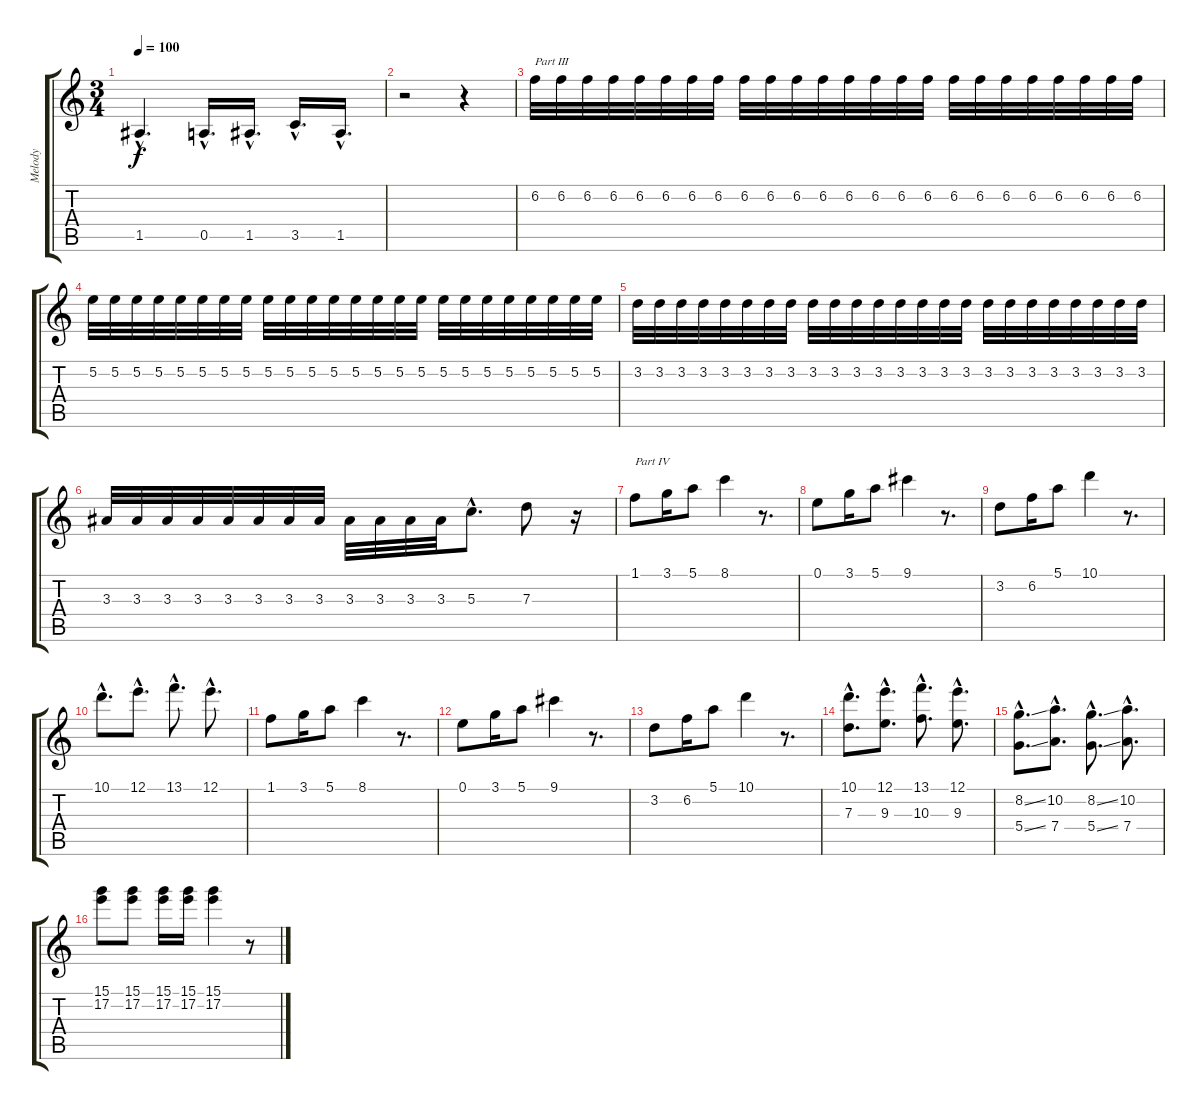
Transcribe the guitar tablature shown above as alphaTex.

\track ("Melody" "Melody") {instrument electricguitarjazz}
\staff {score tabs}
\tuning (E4 B3 G3 D3 A2 E2) {hide}
\ts (3 4)
\tempo 100
\clef g2
\ks c
1.5{hac}.4{d dy f} 0.5{hac}.16{d} 1.5{hac}.16{d} 3.5{hac}.16{d} 1.5{hac}.16{d} |
r.2 r.4 |
6.2.32{txt "Part III"} 6.2.32 6.2.32 6.2.32 6.2.32 6.2.32 6.2.32 6.2.32 6.2.32 6.2.32 6.2.32 6.2.32 6.2.32 6.2.32 6.2.32 6.2.32 6.2.32 6.2.32 6.2.32 6.2.32 6.2.32 6.2.32 6.2.32 6.2.32 |
5.2.32 5.2.32 5.2.32 5.2.32 5.2.32 5.2.32 5.2.32 5.2.32 5.2.32 5.2.32 5.2.32 5.2.32 5.2.32 5.2.32 5.2.32 5.2.32 5.2.32 5.2.32 5.2.32 5.2.32 5.2.32 5.2.32 5.2.32 5.2.32 |
3.2.32 3.2.32 3.2.32 3.2.32 3.2.32 3.2.32 3.2.32 3.2.32 3.2.32 3.2.32 3.2.32 3.2.32 3.2.32 3.2.32 3.2.32 3.2.32 3.2.32 3.2.32 3.2.32 3.2.32 3.2.32 3.2.32 3.2.32 3.2.32 |
3.3.32 3.3.32 3.3.32 3.3.32 3.3.32 3.3.32 3.3.32 3.3.32 3.3.32 3.3.32 3.3.32 3.3.32 5.3{hac}.8{d} 7.3.8 r.16 |
1.1.8{txt "Part IV"} 3.1.16 5.1.8 8.1.4 r.8{d} |
0.1.8 3.1.16 5.1.8 9.1.4 r.8{d} |
3.2.8 6.2.16 5.1.8 10.1.4 r.8{d} |
10.1{hac}.8{d} 12.1{hac}.8{d} 13.1{hac}.8{d} 12.1{hac}.8{d} |
1.1.8 3.1.16 5.1.8 8.1.4 r.8{d} |
0.1.8 3.1.16 5.1.8 9.1.4 r.8{d} |
3.2.8 6.2.16 5.1.8 10.1.4 r.8{d} |
(10.1{hac} 7.3{hac}).8{d} (12.1{hac} 9.3{hac}).8{d} (13.1{hac} 10.3{hac}).8{d} (12.1{hac} 9.3{hac}).8{d} |
(8.2{ss hac} 5.4{ss hac}).8{d} (10.2{hac} 7.4{hac}).8{d} (8.2{ss hac} 5.4{ss hac}).8{d} (10.2{hac} 7.4{hac}).8{d} |
(15.1 17.2).8 (15.1 17.2).8 (15.1 17.2).16 (15.1 17.2).16 (15.1 17.2).4 r.8
